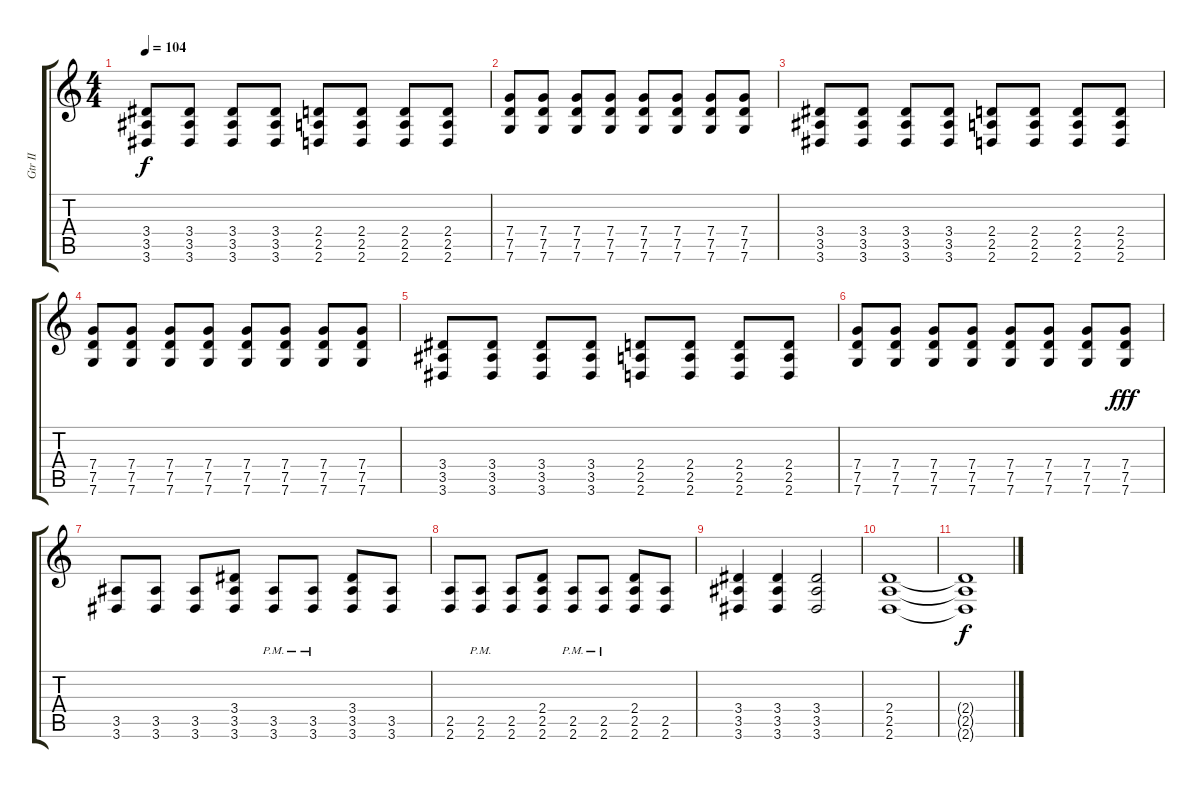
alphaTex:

\track ("Gtr II" "Gtr II") {instrument overdrivenguitar}
\staff {score tabs}
\tuning (D4 A3 F3 C3 G2 C2) {hide}
\ts (4 4)
\tempo 104
\clef g2
\ks c
(3.4 3.5 3.6).8{dy f} (3.4 3.5 3.6).8 (3.4 3.5 3.6).8 (3.4 3.5 3.6).8 (2.4 2.5 2.6).8 (2.4 2.5 2.6).8 (2.4 2.5 2.6).8 (2.4 2.5 2.6).8 |
(7.4 7.5 7.6).8 (7.4 7.5 7.6).8 (7.4 7.5 7.6).8 (7.4 7.5 7.6).8 (7.4 7.5 7.6).8 (7.4 7.5 7.6).8 (7.4 7.5 7.6).8 (7.4 7.5 7.6).8 |
(3.4 3.5 3.6).8 (3.4 3.5 3.6).8 (3.4 3.5 3.6).8 (3.4 3.5 3.6).8 (2.4 2.5 2.6).8 (2.4 2.5 2.6).8 (2.4 2.5 2.6).8 (2.4 2.5 2.6).8 |
(7.4 7.5 7.6).8 (7.4 7.5 7.6).8 (7.4 7.5 7.6).8 (7.4 7.5 7.6).8 (7.4 7.5 7.6).8 (7.4 7.5 7.6).8 (7.4 7.5 7.6).8 (7.4 7.5 7.6).8 |
(3.4 3.5 3.6).8 (3.4 3.5 3.6).8 (3.4 3.5 3.6).8 (3.4 3.5 3.6).8 (2.4 2.5 2.6).8 (2.4 2.5 2.6).8 (2.4 2.5 2.6).8 (2.4 2.5 2.6).8 |
(7.4 7.5 7.6).8 (7.4 7.5 7.6).8 (7.4 7.5 7.6).8 (7.4 7.5 7.6).8 (7.4 7.5 7.6).8 (7.4 7.5 7.6).8 (7.4 7.5 7.6).8 (7.4 7.5 7.6).8{dy fff} |
(3.5 3.6).8 (3.5 3.6).8 (3.5 3.6).8 (3.4 3.5 3.6).8 (3.5{pm} 3.6{pm}).8 (3.5{pm} 3.6{pm}).8 (3.4 3.5 3.6).8 (3.5 3.6).8 |
(2.5 2.6).8 (2.5{pm} 2.6{pm}).8 (2.5 2.6).8 (2.4 2.5 2.6).8 (2.5{pm} 2.6{pm}).8 (2.5{pm} 2.6{pm}).8 (2.4 2.5 2.6).8 (2.5 2.6).8 |
(3.4 3.5 3.6).4 (3.4 3.5 3.6).4 (3.4 3.5 3.6).2 |
(2.4 2.5 2.6).1{volume 0} |
(2.4{t} 2.5{t} 2.6{t}).1{dy f}
